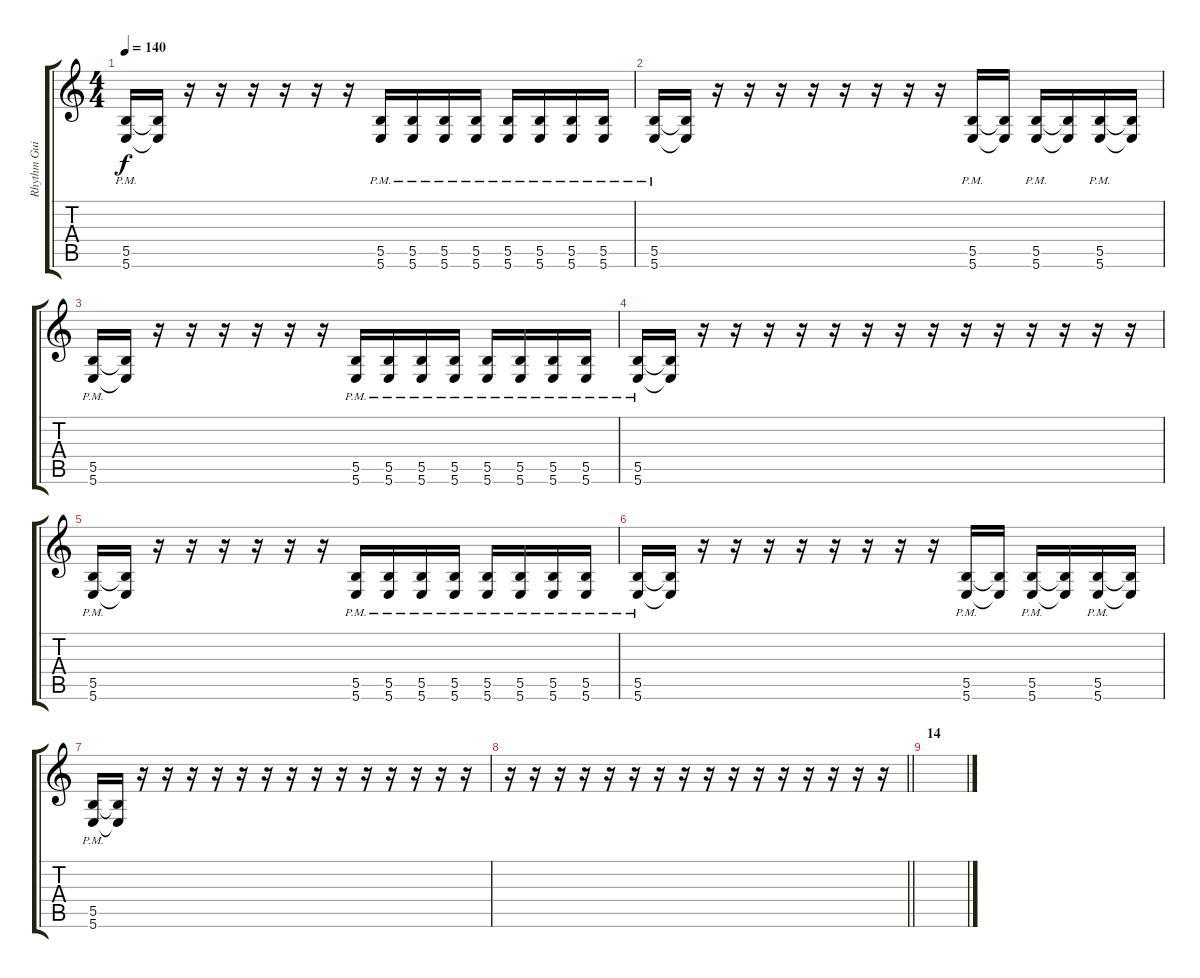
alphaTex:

\track ("Rhythm Guitar 2" "Rhythm Gui") {instrument distortionguitar}
\staff {score tabs}
\tuning (Db4 Ab3 E3 B2 Gb2 B1) {hide}
\ts (4 4)
\tempo 140
\clef g2
\ks c
(5.5{pm} 5.6{pm}).16{dy f} (5.5{t} 5.6{t}).16 r.16 r.16 r.16 r.16 r.16 r.16 (5.5{pm} 5.6{pm}).16 (5.5{pm} 5.6{pm}).16 (5.5{pm} 5.6{pm}).16 (5.5{pm} 5.6{pm}).16 (5.5{pm} 5.6{pm}).16 (5.5{pm} 5.6{pm}).16 (5.5{pm} 5.6{pm}).16 (5.5{pm} 5.6{pm}).16 |
(5.5{pm} 5.6{pm}).16 (5.5{t} 5.6{t}).16 r.16 r.16 r.16 r.16 r.16 r.16 r.16 r.16 (5.5{pm} 5.6{pm}).16 (5.5{t} 5.6{t}).16 (5.5{pm} 5.6{pm}).16 (5.5{t} 5.6{t}).16 (5.5{pm} 5.6{pm}).16 (5.5{t} 5.6{t}).16 |
(5.5{pm} 5.6{pm}).16 (5.5{t} 5.6{t}).16 r.16 r.16 r.16 r.16 r.16 r.16 (5.5{pm} 5.6{pm}).16 (5.5{pm} 5.6{pm}).16 (5.5{pm} 5.6{pm}).16 (5.5{pm} 5.6{pm}).16 (5.5{pm} 5.6{pm}).16 (5.5{pm} 5.6{pm}).16 (5.5{pm} 5.6{pm}).16 (5.5{pm} 5.6{pm}).16 |
(5.5{pm} 5.6{pm}).16 (5.5{t} 5.6{t}).16 r.16 r.16 r.16 r.16 r.16 r.16 r.16 r.16 r.16 r.16 r.16 r.16 r.16 r.16 |
(5.5{pm} 5.6{pm}).16 (5.5{t} 5.6{t}).16 r.16 r.16 r.16 r.16 r.16 r.16 (5.5{pm} 5.6{pm}).16 (5.5{pm} 5.6{pm}).16 (5.5{pm} 5.6{pm}).16 (5.5{pm} 5.6{pm}).16 (5.5{pm} 5.6{pm}).16 (5.5{pm} 5.6{pm}).16 (5.5{pm} 5.6{pm}).16 (5.5{pm} 5.6{pm}).16 |
(5.5{pm} 5.6{pm}).16 (5.5{t} 5.6{t}).16 r.16 r.16 r.16 r.16 r.16 r.16 r.16 r.16 (5.5{pm} 5.6{pm}).16 (5.5{t} 5.6{t}).16 (5.5{pm} 5.6{pm}).16 (5.5{t} 5.6{t}).16 (5.5{pm} 5.6{pm}).16 (5.5{t} 5.6{t}).16 |
(5.5{pm} 5.6{pm}).16 (5.5{t} 5.6{t}).16 r.16 r.16 r.16 r.16 r.16 r.16 r.16 r.16 r.16 r.16 r.16 r.16 r.16 r.16 |
\barLineRight lightlight
r.16 r.16 r.16 r.16 r.16 r.16 r.16 r.16 r.16 r.16 r.16 r.16 r.16 r.16 r.16 r.16 |
\section ("" "14")
